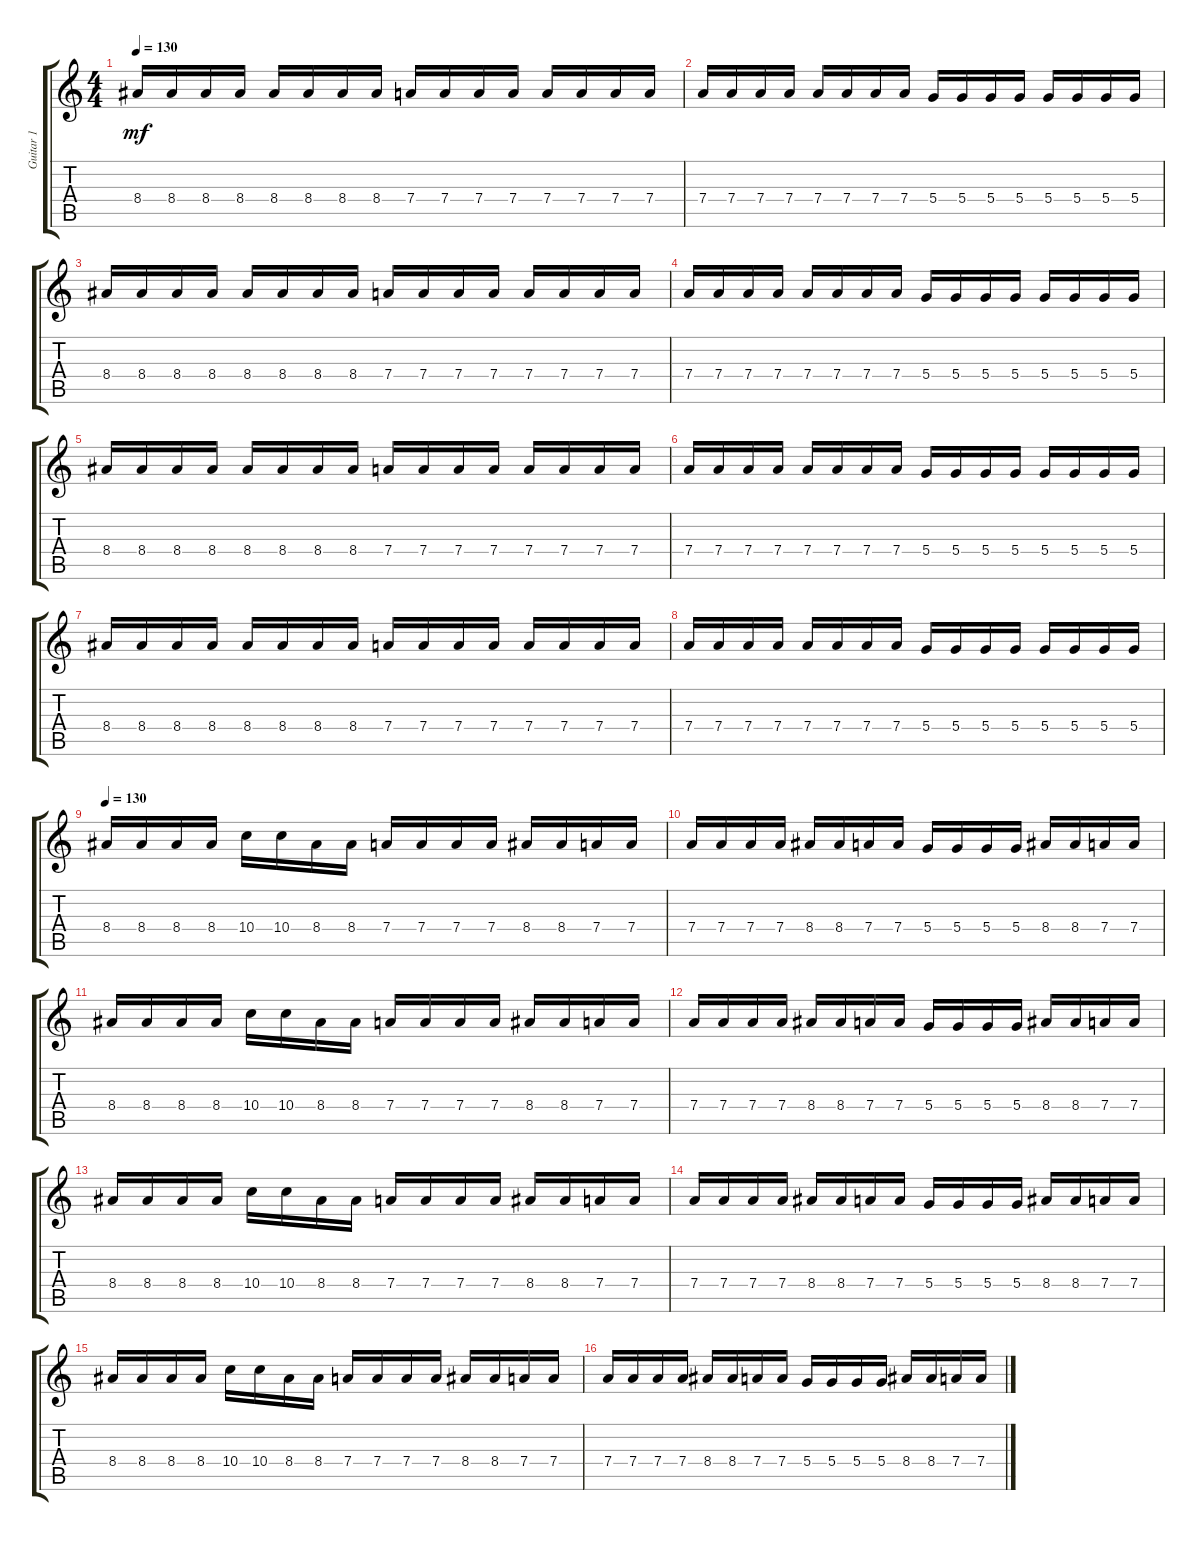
\track ("Guitar 1" "Guitar 1") {instrument overdrivenguitar}
\staff {score tabs}
\tuning (E4 B3 G3 D3 A2 E2) {hide}
\ts (4 4)
\tempo 130
\clef g2
\ks c
8.4.16{dy mf volume 9} 8.4.16 8.4.16 8.4.16 8.4.16 8.4.16 8.4.16 8.4.16 7.4.16 7.4.16 7.4.16 7.4.16 7.4.16 7.4.16 7.4.16 7.4.16 |
7.4.16 7.4.16 7.4.16 7.4.16 7.4.16 7.4.16 7.4.16 7.4.16 5.4.16 5.4.16 5.4.16 5.4.16 5.4.16 5.4.16 5.4.16 5.4.16 |
8.4.16 8.4.16 8.4.16 8.4.16 8.4.16 8.4.16 8.4.16 8.4.16 7.4.16 7.4.16 7.4.16 7.4.16 7.4.16 7.4.16 7.4.16 7.4.16 |
7.4.16 7.4.16 7.4.16 7.4.16 7.4.16 7.4.16 7.4.16 7.4.16 5.4.16 5.4.16 5.4.16 5.4.16 5.4.16 5.4.16 5.4.16 5.4.16 |
8.4.16 8.4.16 8.4.16 8.4.16 8.4.16 8.4.16 8.4.16 8.4.16 7.4.16 7.4.16 7.4.16 7.4.16 7.4.16 7.4.16 7.4.16 7.4.16 |
7.4.16 7.4.16 7.4.16 7.4.16 7.4.16 7.4.16 7.4.16 7.4.16 5.4.16 5.4.16 5.4.16 5.4.16 5.4.16 5.4.16 5.4.16 5.4.16 |
8.4.16 8.4.16 8.4.16 8.4.16 8.4.16 8.4.16 8.4.16 8.4.16 7.4.16 7.4.16 7.4.16 7.4.16 7.4.16 7.4.16 7.4.16 7.4.16 |
7.4.16 7.4.16 7.4.16 7.4.16 7.4.16 7.4.16 7.4.16 7.4.16 5.4.16 5.4.16 5.4.16 5.4.16 5.4.16 5.4.16 5.4.16 5.4.16 |
\tempo 130
8.4.16 8.4.16 8.4.16 8.4.16 10.4.16 10.4.16 8.4.16 8.4.16 7.4.16 7.4.16 7.4.16 7.4.16 8.4.16 8.4.16 7.4.16 7.4.16 |
7.4.16 7.4.16 7.4.16 7.4.16 8.4.16 8.4.16 7.4.16 7.4.16 5.4.16 5.4.16 5.4.16 5.4.16 8.4.16 8.4.16 7.4.16 7.4.16 |
8.4.16 8.4.16 8.4.16 8.4.16 10.4.16 10.4.16 8.4.16 8.4.16 7.4.16 7.4.16 7.4.16 7.4.16 8.4.16 8.4.16 7.4.16 7.4.16 |
7.4.16 7.4.16 7.4.16 7.4.16 8.4.16 8.4.16 7.4.16 7.4.16 5.4.16 5.4.16 5.4.16 5.4.16 8.4.16 8.4.16 7.4.16 7.4.16 |
8.4.16 8.4.16 8.4.16 8.4.16 10.4.16 10.4.16 8.4.16 8.4.16 7.4.16 7.4.16 7.4.16 7.4.16 8.4.16 8.4.16 7.4.16 7.4.16 |
7.4.16 7.4.16 7.4.16 7.4.16 8.4.16 8.4.16 7.4.16 7.4.16 5.4.16 5.4.16 5.4.16 5.4.16 8.4.16 8.4.16 7.4.16 7.4.16 |
8.4.16 8.4.16 8.4.16 8.4.16 10.4.16 10.4.16 8.4.16 8.4.16 7.4.16 7.4.16 7.4.16 7.4.16 8.4.16 8.4.16 7.4.16 7.4.16 |
7.4.16 7.4.16 7.4.16 7.4.16 8.4.16 8.4.16 7.4.16 7.4.16 5.4.16 5.4.16 5.4.16 5.4.16 8.4.16 8.4.16 7.4.16 7.4.16
